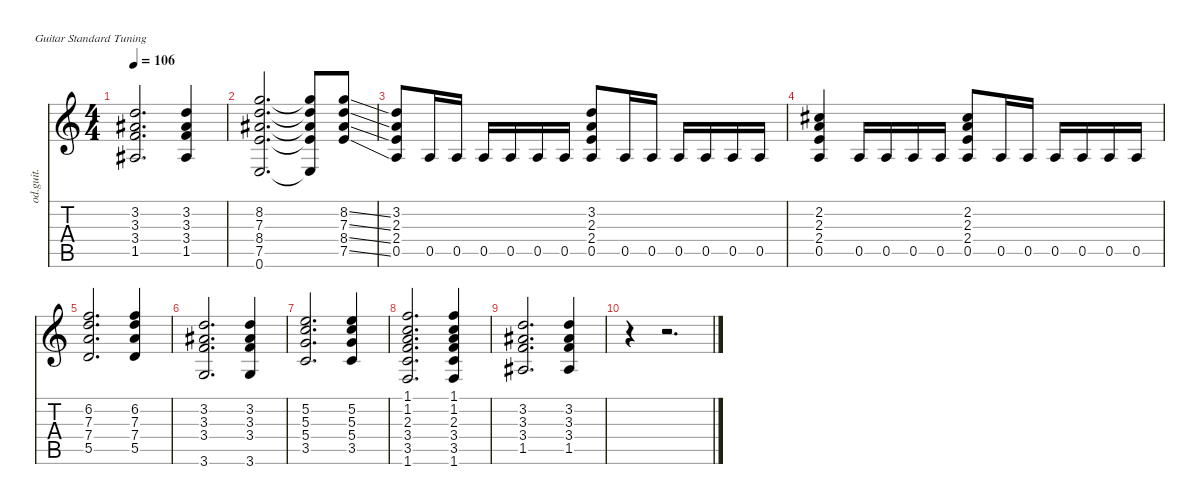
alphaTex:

\defaultSystemsLayout 4
\hideDynamics
\bracketExtendMode nobrackets
\track ("Randy Rhoads (Base)" "od.guit.") {instrument overdrivenguitar}
\staff {score tabs}
\tuning (E4 B3 G3 D3 A2 E2)
\ts (4 4)
\tempo 106
\clef g2
\ks c
(3.2 3.3{acc #} 3.4 1.5{acc #}).2{d dy f} (3.2 3.3{acc #} 3.4 1.5{acc #}).4 |
(8.2 7.3 8.4{acc #} 7.5 0.6).2{d} (8.2{t} 7.3{t} 8.4{t acc #} 7.5{t} 0.6{t}).8 (8.2{ss} 7.3{ss} 8.4{ss acc #} 7.5{ss}).8 |
(3.2 2.3 2.4 0.5).8 0.5.16 0.5.16 0.5.16 0.5.16 0.5.16 0.5.16 (3.2 2.3 2.4 0.5).8 0.5.16 0.5.16 0.5.16 0.5.16 0.5.16 0.5.16 |
(2.2{acc #} 2.3 2.4 0.5).4 0.5.16 0.5.16 0.5.16 0.5.16 (2.2{acc #} 2.3 2.4 0.5).8 0.5.16 0.5.16 0.5.16 0.5.16 0.5.16 0.5.16 |
(6.2 7.3 7.4 5.5).2{d} (6.2 7.3 7.4 5.5).4 |
(3.2 3.3{acc #} 3.4 3.6).2{d} (3.2 3.3{acc #} 3.4 3.6).4 |
(5.2 5.3 5.4 3.5).2{d} (5.2 5.3 5.4 3.5).4 |
(1.1 1.2 2.3 3.4 3.5 1.6).2{d} (1.1 1.2 2.3 3.4 3.5 1.6).4 |
(3.2 3.3{acc #} 3.4 1.5{acc #}).2{d} (3.2 3.3{acc #} 3.4 1.5{acc #}).4 |
r.4 r.2{d}
